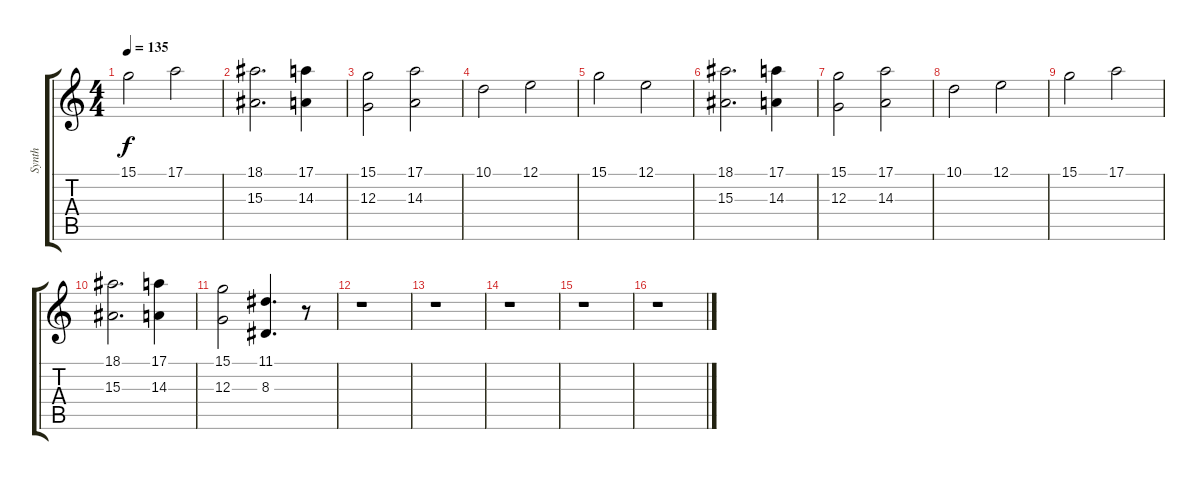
\track ("Synth" "Synth") {instrument stringensemble1}
\staff {score tabs}
\tuning (E4 B3 G3 D3 A2 E2) {hide}
\ts (4 4)
\tempo 135
\clef g2
\ks c
15.1.2{dy f} 17.1.2 |
(18.1 15.3).2{d} (17.1 14.3).4 |
(15.1 12.3).2 (17.1 14.3).2 |
10.1.2 12.1.2 |
15.1.2 12.1.2 |
(18.1 15.3).2{d} (17.1 14.3).4 |
(15.1 12.3).2 (17.1 14.3).2 |
10.1.2 12.1.2 |
15.1.2 17.1.2 |
(18.1 15.3).2{d} (17.1 14.3).4 |
(15.1 12.3).2 (11.1 8.3).4{d} r.8 |
r.1 |
r.1 |
r.1 |
r.1 |
r.1
